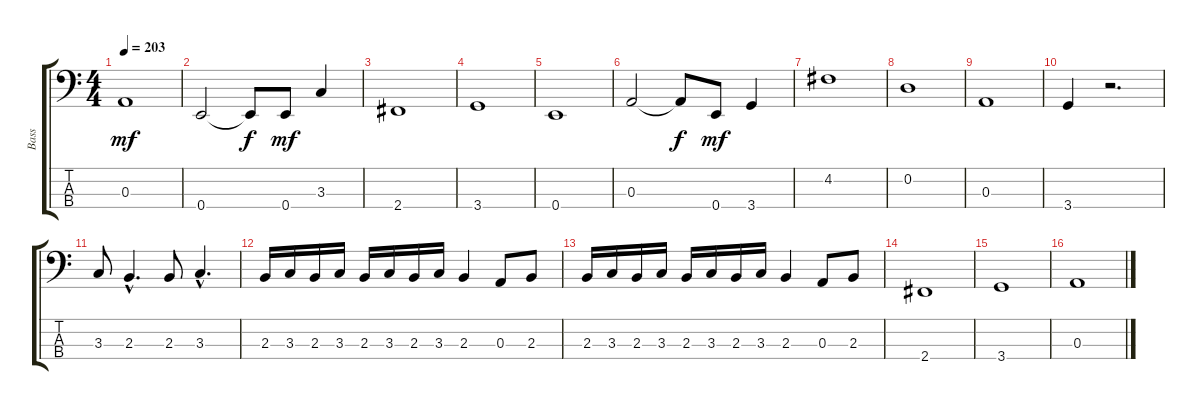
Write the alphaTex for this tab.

\track ("Bass" "Bass") {instrument electricbasspick}
\staff {score tabs}
\tuning (G2 D2 A1 E1) {hide}
\ts (4 4)
\tempo 203
\clef f4
\ks c
0.3.1{dy mf} |
0.4.2 0.4{t}.8{dy f} 0.4.8{dy mf} 3.3.4 |
2.4.1 |
3.4.1 |
0.4.1 |
0.3.2 0.3{t}.8{dy f} 0.4.8{dy mf} 3.4.4 |
4.2.1 |
0.2.1 |
0.3.1 |
3.4.4 r.2{d} |
3.3.8 2.3{hac}.4{d} 2.3.8 3.3{hac}.4{d} |
2.3.16 3.3.16 2.3.16 3.3.16 2.3.16 3.3.16 2.3.16 3.3.16 2.3.4 0.3.8 2.3.8 |
2.3.16 3.3.16 2.3.16 3.3.16 2.3.16 3.3.16 2.3.16 3.3.16 2.3.4 0.3.8 2.3.8 |
2.4.1 |
3.4.1 |
0.3.1
